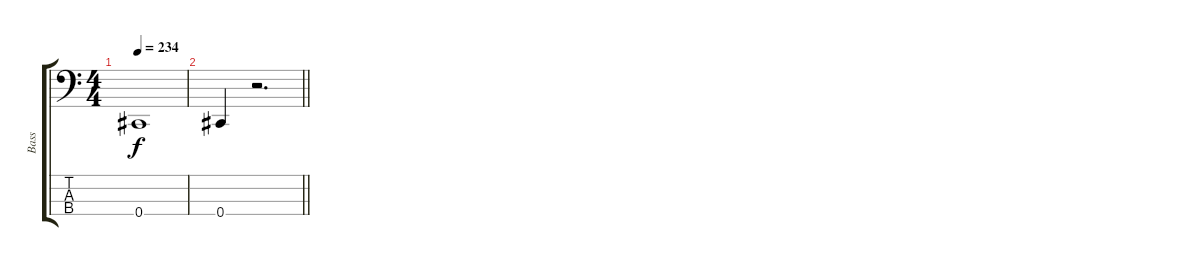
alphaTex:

\track ("Bass" "Bass") {instrument electricbasspick}
\staff {score tabs}
\tuning (Gb2 Db2 Ab1 Db1) {hide}
\ts (4 4)
\tempo 234
\clef f4
\ks c
0.4{t}.1{dy f} |
\barLineRight lightlight
0.4.4 r.2{d}
